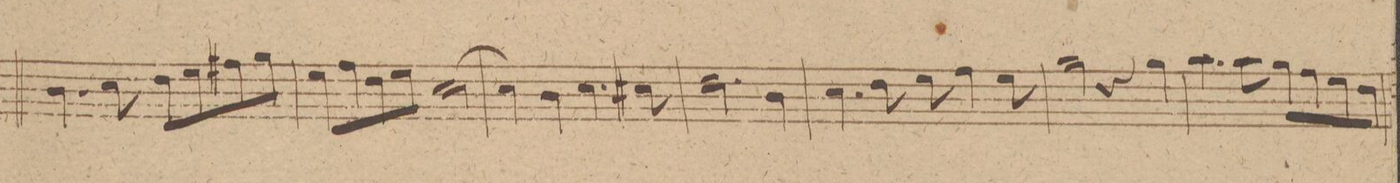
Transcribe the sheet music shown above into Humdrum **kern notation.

**kern	**dynam
*I"Fagotto 2do	*
*clefF4	*
*k[f#c#g#d#]	*
*met(c)	*
*M4/4	*
4.D#\	.
8E\	.
8F#\L	.
8G#\	.
8A#X\	.
8B\J	.
=217	=217
8G#\L	.
8A\	.
8F#\	.
8G#\J	.
[2E\	.
=218	=218
4E\]	.
4D#\	.
4.E\	.
8E#X\	.
=219	=219
2.F#\	.
4D#\	.
=220	=220
4.E\	.
8F#\	.
8G#\	.
4A\	.
8G#\	.
=221	=221
2B\	.
4r	.
4B\	.
=222	=222
4.c#\	.
8c#\	.
8B\L	.
8A\	.
8G#\	.
8F#\J	.
=223	=223
*-	*-
